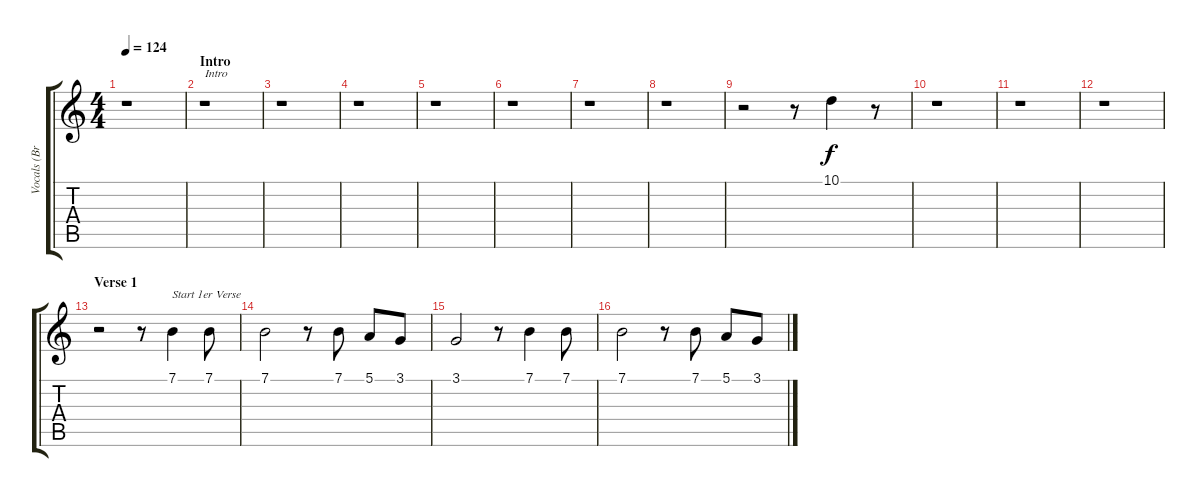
\track ("Vocals (Brian)" "Vocals (Br") {instrument lead2sawtooth}
\staff {score tabs}
\tuning (E4 B3 G3 D3 A2 E2) {hide}
\ts (4 4)
\tempo 124
\clef g2
\ks c
r.1{dy f instrument lead2sawtooth} |
\section ("" "Intro")
r.1{txt "Intro"} |
r.1 |
r.1 |
r.1 |
r.1 |
r.1 |
r.1 |
r.2 r.8 10.1.4 r.8 |
r.1 |
r.1 |
r.1 |
\section ("" "Verse 1")
r.2 r.8 7.1.4{txt "Start 1er Verse"} 7.1.8 |
7.1.2 r.8 7.1.8 5.1.8 3.1.8 |
3.1.2 r.8 7.1.4 7.1.8 |
7.1.2 r.8 7.1.8 5.1.8 3.1.8
